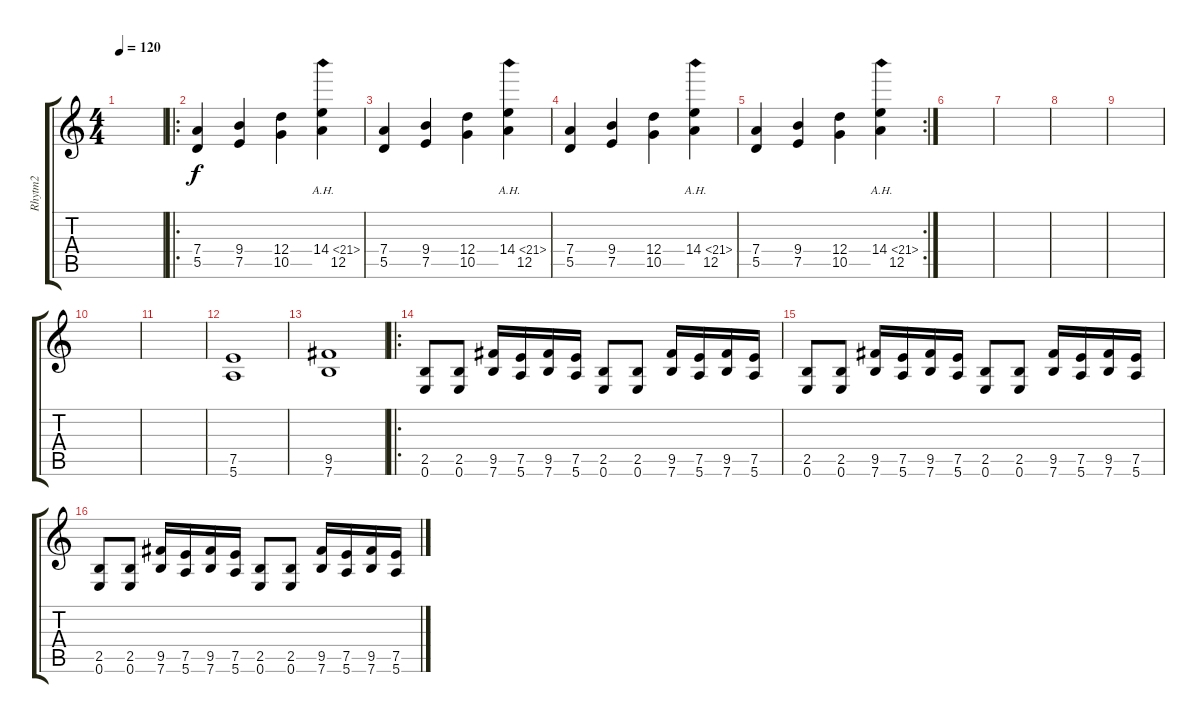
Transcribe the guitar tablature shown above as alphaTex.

\track ("Rhytm2" "Rhytm2") {instrument distortionguitar}
\staff {score tabs}
\tuning (E4 B3 G3 D3 A2 E2) {hide}
\ts (4 4)
\tempo 120
\clef g2
\ks c
|
\ro
(7.4 5.5).4 (9.4 7.5).4 (12.4 10.5).4 (14.4{ah 7} 12.5).4 |
(7.4 5.5).4 (9.4 7.5).4 (12.4 10.5).4 (14.4{ah 7} 12.5).4 |
(7.4 5.5).4 (9.4 7.5).4 (12.4 10.5).4 (14.4{ah 7} 12.5).4 |
\rc 2
(7.4 5.5).4 (9.4 7.5).4 (12.4 10.5).4 (14.4{ah 7} 12.5).4 |
|
|
|
|
|
|
(7.5 5.6).1 |
(9.5 7.6).1 |
\ro
(2.5 0.6).8 (2.5 0.6).8 (9.5 7.6).16 (7.5 5.6).16 (9.5 7.6).16 (7.5 5.6).16 (2.5 0.6).8 (2.5 0.6).8 (9.5 7.6).16 (7.5 5.6).16 (9.5 7.6).16 (7.5 5.6).16 |
(2.5 0.6).8 (2.5 0.6).8 (9.5 7.6).16 (7.5 5.6).16 (9.5 7.6).16 (7.5 5.6).16 (2.5 0.6).8 (2.5 0.6).8 (9.5 7.6).16 (7.5 5.6).16 (9.5 7.6).16 (7.5 5.6).16 |
(2.5 0.6).8 (2.5 0.6).8 (9.5 7.6).16 (7.5 5.6).16 (9.5 7.6).16 (7.5 5.6).16 (2.5 0.6).8 (2.5 0.6).8 (9.5 7.6).16 (7.5 5.6).16 (9.5 7.6).16 (7.5 5.6).16
